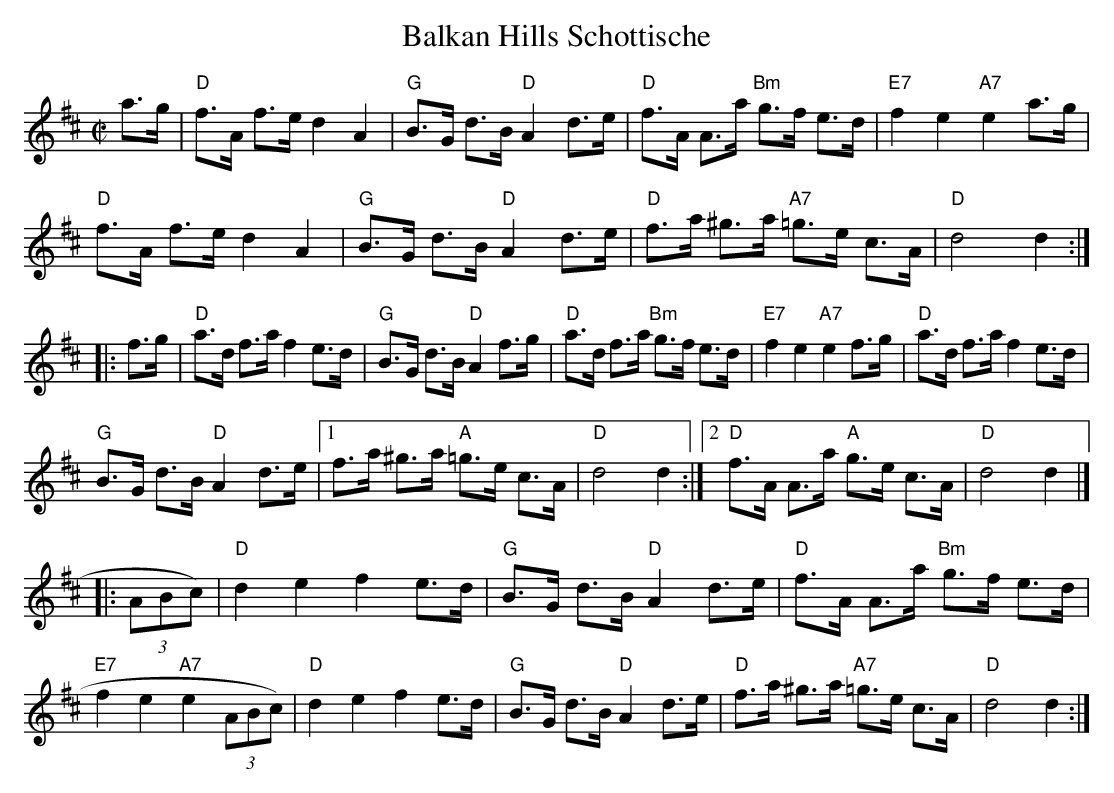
X:1
T:Balkan Hills Schottische
M:C|
L:1/8
K:D
a>g|"D"f>A f>e d2A2|"G"B>G d>B "D"A2 d>e|"D"f>A A>a "Bm"g>f e>d|"E7"f2e2 "A7"e2 a>g|!
"D"f>A f>e d2A2|"G"B>G d>B "D"A2 d>e|"D"f>a ^g>a "A7"=g>e c>A|"D"d4d2:|!
|:f>g|"D"a>d f>a f2 e>d|"G"B>G d>B "D"A2 f>g|"D"a>d f>a "Bm"g>f e>d|"E7"f2e2 "A7"e2 f>g|"D"a>d f>a f2 e>d|!
"G"B>G d>B "D"A2 d>e|[1f>a ^g>a "A"=g>e c>A|"D"d4d2:|2"D"f>A A>a "A"g>e c>A|"D"d4 d2|]!
|:(3ABc)|"D"d2e2f2 e>d|"G"B>G d>B "D"A2d>e|"D"f>A A>a "Bm"g>f e>d|!
"E7"f2e2 "A7"e2 (3ABc)|"D"d2e2f2 e>d|"G"B>G d>B "D"A2d>e|"D"f>a ^g>a "A7"=g>e c>A|"D"d4d2:|!
